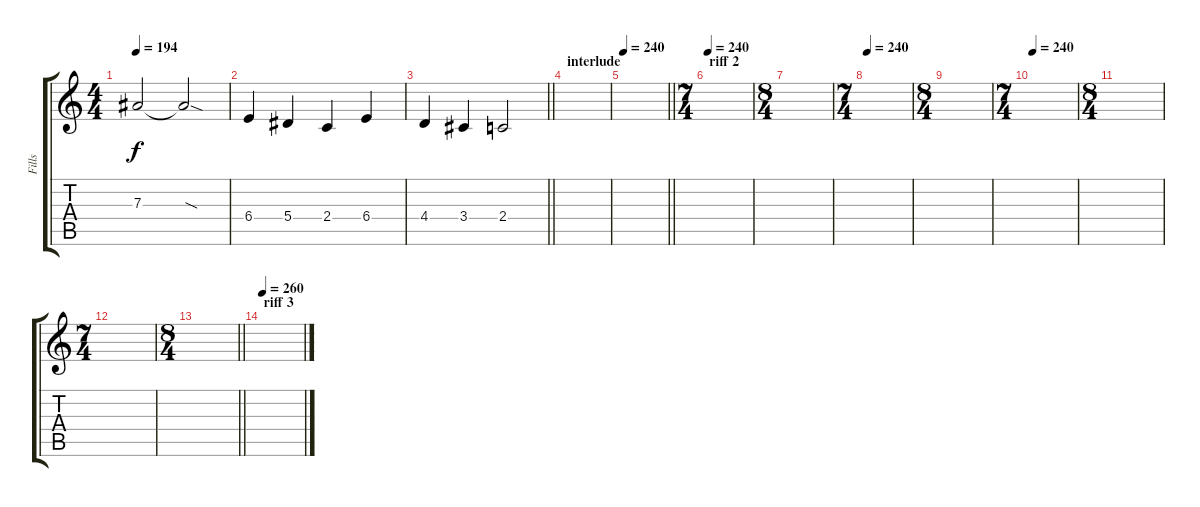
\track ("Fills" "Fills") {instrument distortionguitar}
\staff {score tabs}
\tuning (C4 G3 Eb3 Bb2 F2 C2) {hide}
\ts (4 4)
\tempo 194
\clef g2
\ks c
7.3.2{dy f} 7.3{sod t}.2 |
6.4.4 5.4.4 2.4.4 6.4.4 |
\barLineRight lightlight
4.4.4 3.4.4 2.4.2 |
\section ("" "interlude")
|
\tempo 240
\barLineRight lightlight
|
\ts (7 4)
\section ("" "riff 2")
\tempo 240
|
\ts (8 4)
|
\ts (7 4)
\tempo 240
|
\ts (8 4)
|
\ts (7 4)
\tempo 240
|
\ts (8 4)
|
\ts (7 4)
|
\ts (8 4)
\barLineRight lightlight
|
\section ("" "riff 3")
\tempo 260
